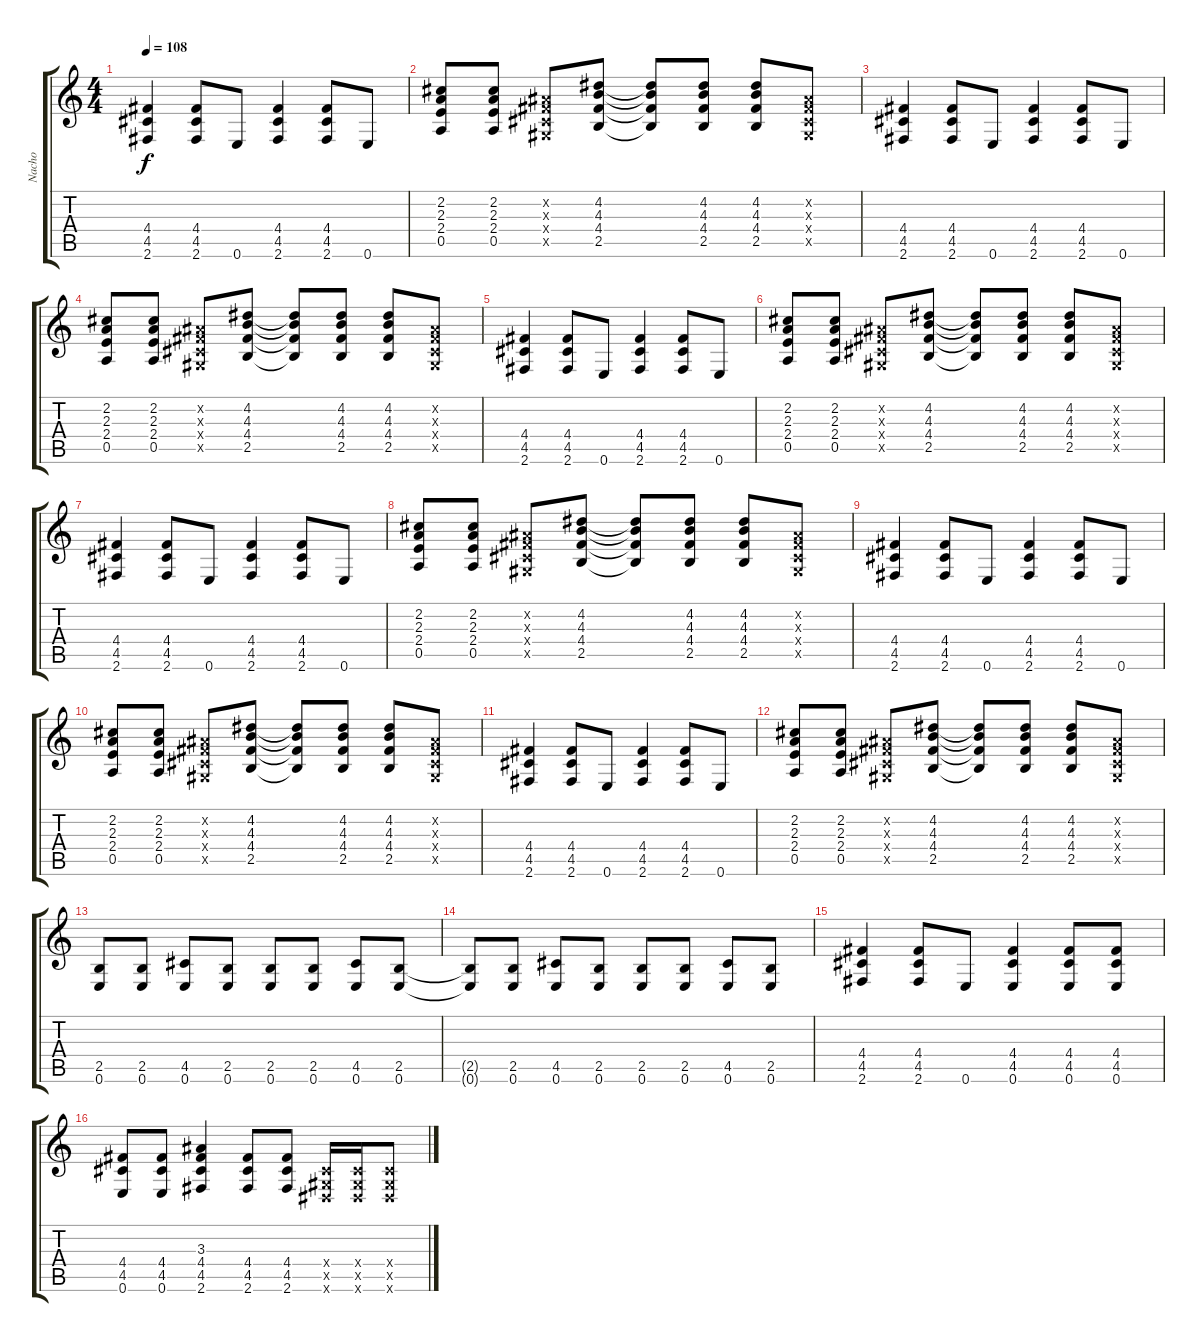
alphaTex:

\track ("Nacho" "Nacho") {instrument distortionguitar}
\staff {score tabs}
\tuning (E4 B3 G3 D3 A2 E2) {hide}
\ts (4 4)
\tempo 108
\clef g2
\ks c
(4.4 4.5 2.6).4{dy f} (4.4 4.5 2.6).8 0.6.8 (4.4 4.5 2.6).4 (4.4 4.5 2.6).8 0.6.8 |
(2.2 2.3 2.4 0.5).8 (2.2 2.3 2.4 0.5).8 (-1.2{x} -1.3{x} -1.4{x} -1.5{x}).8 (4.2 4.3 4.4 2.5).8 (4.2{t} 4.3{t} 4.4{t} 2.5{t}).8 (4.2 4.3 4.4 2.5).8 (4.2 4.3 4.4 2.5).8 (-1.2{x} -1.3{x} -1.4{x} -1.5{x}).8 |
(4.4 4.5 2.6).4 (4.4 4.5 2.6).8 0.6.8 (4.4 4.5 2.6).4 (4.4 4.5 2.6).8 0.6.8 |
(2.2 2.3 2.4 0.5).8 (2.2 2.3 2.4 0.5).8 (-1.2{x} -1.3{x} -1.4{x} -1.5{x}).8 (4.2 4.3 4.4 2.5).8 (4.2{t} 4.3{t} 4.4{t} 2.5{t}).8 (4.2 4.3 4.4 2.5).8 (4.2 4.3 4.4 2.5).8 (-1.2{x} -1.3{x} -1.4{x} -1.5{x}).8 |
(4.4 4.5 2.6).4 (4.4 4.5 2.6).8 0.6.8 (4.4 4.5 2.6).4 (4.4 4.5 2.6).8 0.6.8 |
(2.2 2.3 2.4 0.5).8 (2.2 2.3 2.4 0.5).8 (-1.2{x} -1.3{x} -1.4{x} -1.5{x}).8 (4.2 4.3 4.4 2.5).8 (4.2{t} 4.3{t} 4.4{t} 2.5{t}).8 (4.2 4.3 4.4 2.5).8 (4.2 4.3 4.4 2.5).8 (-1.2{x} -1.3{x} -1.4{x} -1.5{x}).8 |
(4.4 4.5 2.6).4 (4.4 4.5 2.6).8 0.6.8 (4.4 4.5 2.6).4 (4.4 4.5 2.6).8 0.6.8 |
(2.2 2.3 2.4 0.5).8 (2.2 2.3 2.4 0.5).8 (-1.2{x} -1.3{x} -1.4{x} -1.5{x}).8 (4.2 4.3 4.4 2.5).8 (4.2{t} 4.3{t} 4.4{t} 2.5{t}).8 (4.2 4.3 4.4 2.5).8 (4.2 4.3 4.4 2.5).8 (-1.2{x} -1.3{x} -1.4{x} -1.5{x}).8 |
(4.4 4.5 2.6).4 (4.4 4.5 2.6).8 0.6.8 (4.4 4.5 2.6).4 (4.4 4.5 2.6).8 0.6.8 |
(2.2 2.3 2.4 0.5).8 (2.2 2.3 2.4 0.5).8 (-1.2{x} -1.3{x} -1.4{x} -1.5{x}).8 (4.2 4.3 4.4 2.5).8 (4.2{t} 4.3{t} 4.4{t} 2.5{t}).8 (4.2 4.3 4.4 2.5).8 (4.2 4.3 4.4 2.5).8 (-1.2{x} -1.3{x} -1.4{x} -1.5{x}).8 |
(4.4 4.5 2.6).4 (4.4 4.5 2.6).8 0.6.8 (4.4 4.5 2.6).4 (4.4 4.5 2.6).8 0.6.8 |
(2.2 2.3 2.4 0.5).8 (2.2 2.3 2.4 0.5).8 (-1.2{x} -1.3{x} -1.4{x} -1.5{x}).8 (4.2 4.3 4.4 2.5).8 (4.2{t} 4.3{t} 4.4{t} 2.5{t}).8 (4.2 4.3 4.4 2.5).8 (4.2 4.3 4.4 2.5).8 (-1.2{x} -1.3{x} -1.4{x} -1.5{x}).8 |
(2.5 0.6).8 (2.5 0.6).8 (4.5 0.6).8 (2.5 0.6).8 (2.5 0.6).8 (2.5 0.6).8 (4.5 0.6).8 (2.5 0.6).8 |
(2.5{t} 0.6{t}).8 (2.5 0.6).8 (4.5 0.6).8 (2.5 0.6).8 (2.5 0.6).8 (2.5 0.6).8 (4.5 0.6).8 (2.5 0.6).8 |
(4.4 4.5 2.6).4 (4.4 4.5 2.6).8 0.6.8 (4.4 4.5 0.6).4 (4.4 4.5 0.6).8 (4.4 4.5 0.6).8 |
(4.4 4.5 0.6).8 (4.4 4.5 0.6).8 (3.3 4.4 4.5 2.6).4 (4.4 4.5 2.6).8 (4.4 4.5 2.6).8 (-1.4{x} -1.5{x} -1.6{x}).16 (-1.4{x} -1.5{x} -1.6{x}).16 (-1.4{x} -1.5{x} -1.6{x}).8
